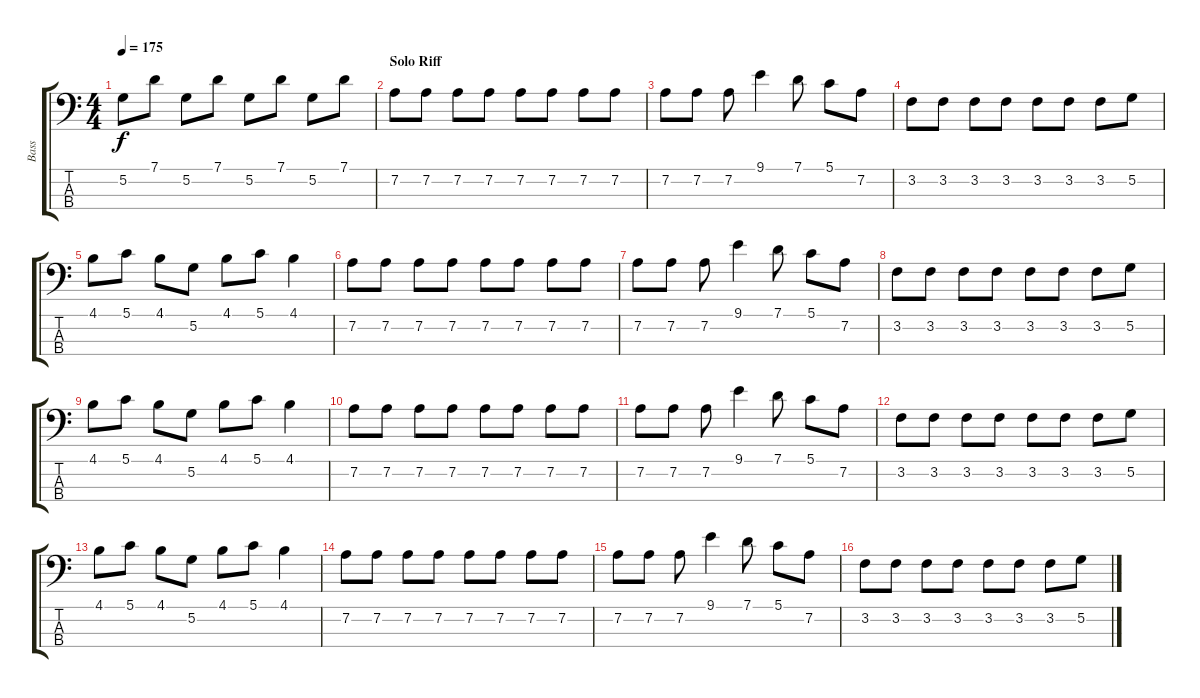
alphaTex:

\track ("Bass" "Bass") {instrument electricbassfinger}
\staff {score tabs}
\tuning (G2 D2 A1 E1) {hide}
\ts (4 4)
\tempo 175
\clef f4
\ks c
5.2.8{dy f} 7.1.8 5.2.8 7.1.8 5.2.8 7.1.8 5.2.8 7.1.8 |
\section ("" "Solo Riff")
7.2.8 7.2.8 7.2.8 7.2.8 7.2.8 7.2.8 7.2.8 7.2.8 |
7.2.8 7.2.8 7.2.8 9.1.4 7.1.8 5.1.8 7.2.8 |
3.2.8 3.2.8 3.2.8 3.2.8 3.2.8 3.2.8 3.2.8 5.2.8 |
4.1.8 5.1.8 4.1.8 5.2.8 4.1.8 5.1.8 4.1.4 |
7.2.8 7.2.8 7.2.8 7.2.8 7.2.8 7.2.8 7.2.8 7.2.8 |
7.2.8 7.2.8 7.2.8 9.1.4 7.1.8 5.1.8 7.2.8 |
3.2.8 3.2.8 3.2.8 3.2.8 3.2.8 3.2.8 3.2.8 5.2.8 |
4.1.8 5.1.8 4.1.8 5.2.8 4.1.8 5.1.8 4.1.4 |
7.2.8 7.2.8 7.2.8 7.2.8 7.2.8 7.2.8 7.2.8 7.2.8 |
7.2.8 7.2.8 7.2.8 9.1.4 7.1.8 5.1.8 7.2.8 |
3.2.8 3.2.8 3.2.8 3.2.8 3.2.8 3.2.8 3.2.8 5.2.8 |
4.1.8 5.1.8 4.1.8 5.2.8 4.1.8 5.1.8 4.1.4 |
7.2.8 7.2.8 7.2.8 7.2.8 7.2.8 7.2.8 7.2.8 7.2.8 |
7.2.8 7.2.8 7.2.8 9.1.4 7.1.8 5.1.8 7.2.8 |
3.2.8 3.2.8 3.2.8 3.2.8 3.2.8 3.2.8 3.2.8 5.2.8
